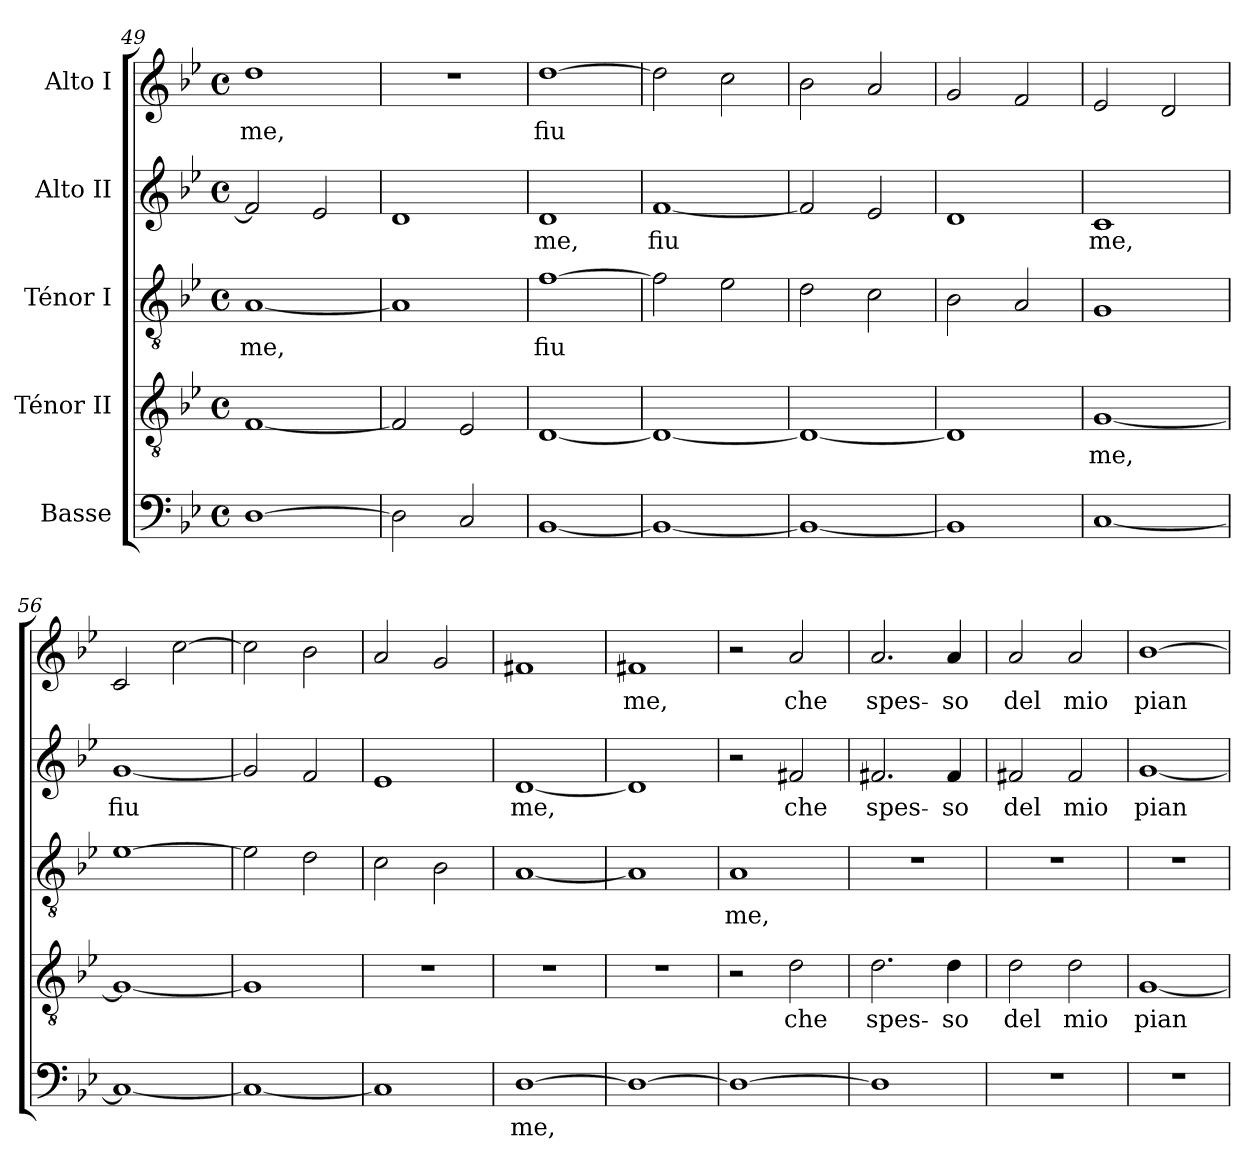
**kern	**text	**kern	**text	**kern	**text	**kern	**text	**kern	**text
*part5	*part5	*part4	*part4	*part3	*part3	*part2	*part2	*part1	*part1
*staff5	*staff5	*staff4	*staff4	*staff3	*staff3	*staff2	*staff2	*staff1	*staff1
*I"Basse	*	*I"Ténor II	*	*I"Ténor I	*	*I"Alto II	*	*I"Alto I	*
!!LO:LB:g=z
*clefF4	*	*clefGv2	*	*clefGv2	*	*clefG2	*	*clefG2	*
*k[b-e-]	*	*k[b-e-]	*	*k[b-e-]	*	*k[b-e-]	*	*k[b-e-]	*
*B-:	*	*B-:	*	*B-:	*	*B-:	*	*B-:	*
*M4/4	*	*M4/4	*	*M4/4	*	*M4/4	*	*M4/4	*
*met(c)	*	*met(c)	*	*met(c)	*	*met(c)	*	*met(c)	*
=49	=49	=49	=49	=49	=49	=49	=49	=49	=49
!	!LO:LY:b:cj	!	!LO:LY:b:cj	!	!LO:LY:b:cj	!	!	!	!LO:LY:b:cj
[>1D	--	[<1F	--	[<1A	-me,	2f/]	.	1dd	-me,
!	!	!	!	!	!	!	!LO:LY:b:cj	!	!
.	.	.	.	.	.	2e-/	--	.	.
=50	=50	=50	=50	=50	=50	=50	=50	=50	=50
!	!	!	!	!	!	!	!LO:LY:b:cj	!	!
2D\]	.	2F/]	.	1A]	.	1d	--	1r	.
!	!LO:LY:b:cj	!	!LO:LY:b:cj	!	!	!	!	!	!
2C/	--	2E-/	--	.	.	.	.	.	.
=51	=51	=51	=51	=51	=51	=51	=51	=51	=51
!	!LO:LY:b:cj	!	!LO:LY:b:cj	!	!LO:LY:b:cj	!	!LO:LY:b:cj	!	!LO:LY:b:cj
[<1BB-	--	[<1D	--	[>1f	fiu	1d	-me,	[>1dd	fiu
=52	=52	=52	=52	=52	=52	=52	=52	=52	=52
!	!	!	!	!	!	!	!LO:LY:b:cj	!	!
1BB-_<	.	1D_<	.	2f\]	.	[<1f	fiu	2dd\]	.
!	!	!	!	!	!LO:LY:b:cj	!	!	!	!LO:LY:b:cj
.	.	.	.	2e-\	-	.	.	2cc\	-
=53	=53	=53	=53	=53	=53	=53	=53	=53	=53
!	!	!	!	!	!LO:LY:b:cj	!	!	!	!LO:LY:b:cj
1BB-_<	.	1D_<	.	2d\	--	2f/]	.	2b-\	--
!	!	!	!	!	!LO:LY:b:cj	!	!LO:LY:b:cj	!	!LO:LY:b:cj
.	.	.	.	2c\	--	2e-/	-	2a/	--
=54	=54	=54	=54	=54	=54	=54	=54	=54	=54
!	!	!	!	!	!LO:LY:b:cj	!	!LO:LY:b:cj	!	!LO:LY:b:cj
1BB-]	.	1D]	.	2B-\	--	1d	--	2g/	--
!	!	!	!	!	!LO:LY:b:cj	!	!	!	!LO:LY:b:cj
.	.	.	.	2A/	--	.	.	2f/	--
=55	=55	=55	=55	=55	=55	=55	=55	=55	=55
!	!LO:LY:b:cj	!	!LO:LY:b:cj	!	!LO:LY:b:cj	!	!LO:LY:b:cj	!	!LO:LY:b:cj
[<1C	--	[<1G	-me,	1G	--	1c	-me,	2e-/	--
!	!	!	!	!	!	!	!	!	!LO:LY:b:cj
.	.	.	.	.	.	.	.	2d/	--
=56	=56	=56	=56	=56	=56	=56	=56	=56	=56
!	!	!	!	!	!LO:LY:b:cj	!	!LO:LY:b:cj	!	!LO:LY:b:cj
1C_<	.	1G_<	.	[>1e-	--	[<1g	fiu	2c/	--
!	!	!	!	!	!	!	!	!	!LO:LY:b:cj
.	.	.	.	.	.	.	.	[>2cc\	--
!!LO:LB:g=z
=57	=57	=57	=57	=57	=57	=57	=57	=57	=57
1C_<	.	1G]	.	2e-\]	.	2g/]	.	2cc\]	.
!	!	!	!	!	!LO:LY:b:cj	!	!LO:LY:b:cj	!	!LO:LY:b:cj
.	.	.	.	2d\	--	2f/	-	2b-\	--
=58	=58	=58	=58	=58	=58	=58	=58	=58	=58
!	!	!	!	!	!LO:LY:b:cj	!	!LO:LY:b:cj	!	!LO:LY:b:cj
1C]	.	1r	.	2c\	--	1e-	--	2a/	--
!	!	!	!	!	!LO:LY:b:cj	!	!	!	!LO:LY:b:cj
.	.	.	.	2B-\	--	.	.	2g/	--
=59	=59	=59	=59	=59	=59	=59	=59	=59	=59
!	!LO:LY:b:cj	!	!	!	!LO:LY:b:cj	!	!LO:LY:b:cj	!	!LO:LY:b:cj
[>1D	-me,	1r	.	[<1A	--	[<1d	-me,	1f#X	--
=60	=60	=60	=60	=60	=60	=60	=60	=60	=60
!	!	!	!	!	!	!	!	!	!LO:LY:b:cj
1D_>	.	1r	.	1A]	.	1d]	.	1f#X	-me,
=61	=61	=61	=61	=61	=61	=61	=61	=61	=61
!	!	!	!	!	!LO:LY:b:cj	!	!	!	!
1D_>	.	2r	.	1A	-me,	2r	.	2r	.
!	!	!	!LO:LY:b:cj	!	!	!	!LO:LY:b:cj	!	!LO:LY:b:cj
.	.	2d\	che	.	.	2f#X/	che	2a/	che
=62	=62	=62	=62	=62	=62	=62	=62	=62	=62
!	!	!	!LO:LY:b:cj	!	!	!	!LO:LY:b:cj	!	!LO:LY:b:cj
1D]	.	2.d\	spes-	1r	.	2.f#X/	spes-	2.a/	spes-
!	!	!	!LO:LY:b:cj	!	!	!	!LO:LY:b:cj	!	!LO:LY:b:cj
.	.	4d\	-so	.	.	4f#/	-so	4a/	-so
=63	=63	=63	=63	=63	=63	=63	=63	=63	=63
!	!	!	!LO:LY:b:cj	!	!	!	!LO:LY:b:cj	!	!LO:LY:b:cj
1r	.	2d\	del	1r	.	2f#X/	del	2a/	del
!	!	!	!LO:LY:b:cj	!	!	!	!LO:LY:b:cj	!	!LO:LY:b:cj
.	.	2d\	mio	.	.	2f#/	mio	2a/	mio
=64	=64	=64	=64	=64	=64	=64	=64	=64	=64
!	!	!	!LO:LY:b:cj	!	!	!	!LO:LY:b:cj	!	!LO:LY:b:cj
1r	.	[<1G	pian	1r	.	[<1g	pian	[>1b-	pian
=	=	=	=	=	=	=	=	=	=
*-	*-	*-	*-	*-	*-	*-	*-	*-	*-
